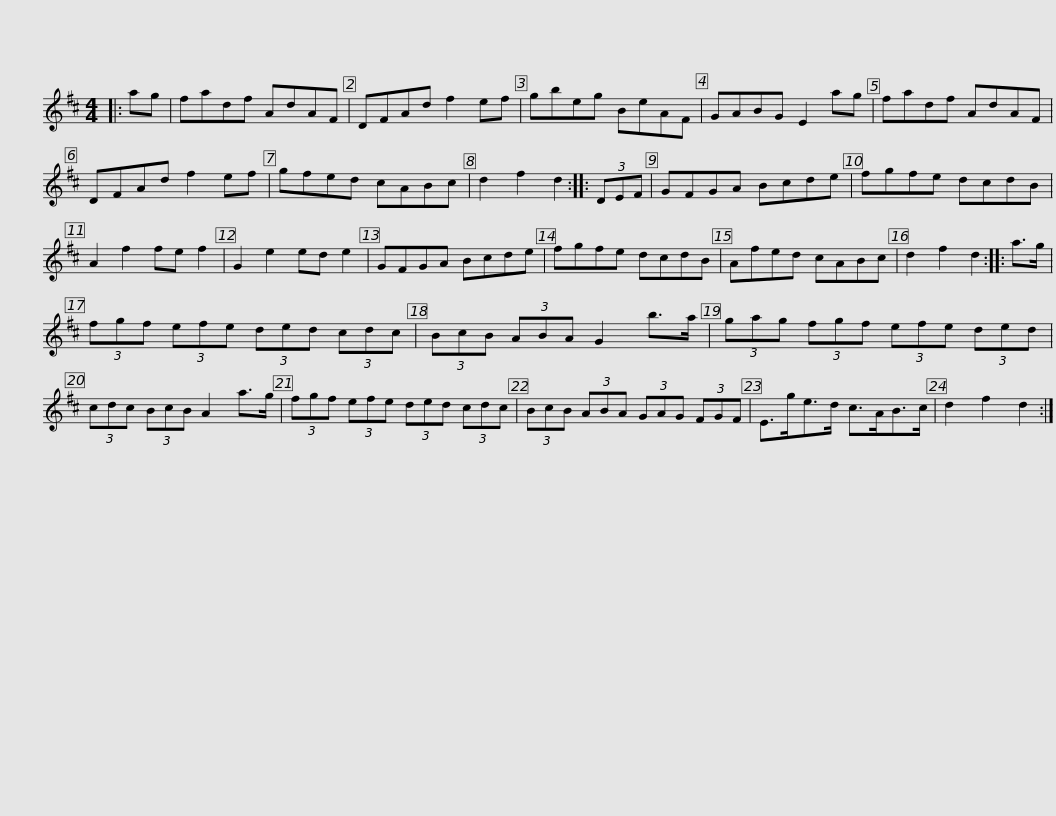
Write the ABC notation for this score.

X:1
L:1/8
M:4/4
I:linebreak $
K:D
V:1 treble
V:1
|: ag | fadf AdAF | DFAd f2 ef | gbeg BeAF | GABG E2 ag | %5
 fadf AdAF |$ DFAd f2 ef | gfed cABc | d2 f2 d2 :: (3DEF | %10
 GFGA Bcde | fgfe dcdB | A2 f2 fe f2 |$ G2 e2 ed e2 | GFGA Bcde | %15
 fgfe dcdB | Afed cABc | d2 f2 d2 :: a>g |$ (3fgf (3efe (3ded (3cdc | %20
 (3BcB (3ABA G2 b>a | (3gag (3fgf (3efe (3ded | (3cdc (3BcB A2 a>g |$ (3fgf (3efe (3ded (3cdc | (3BcB (3ABA (3GAG (3FGF | %25
 E>ge>d c>AB>c | d2 f2 d2 :| %27
